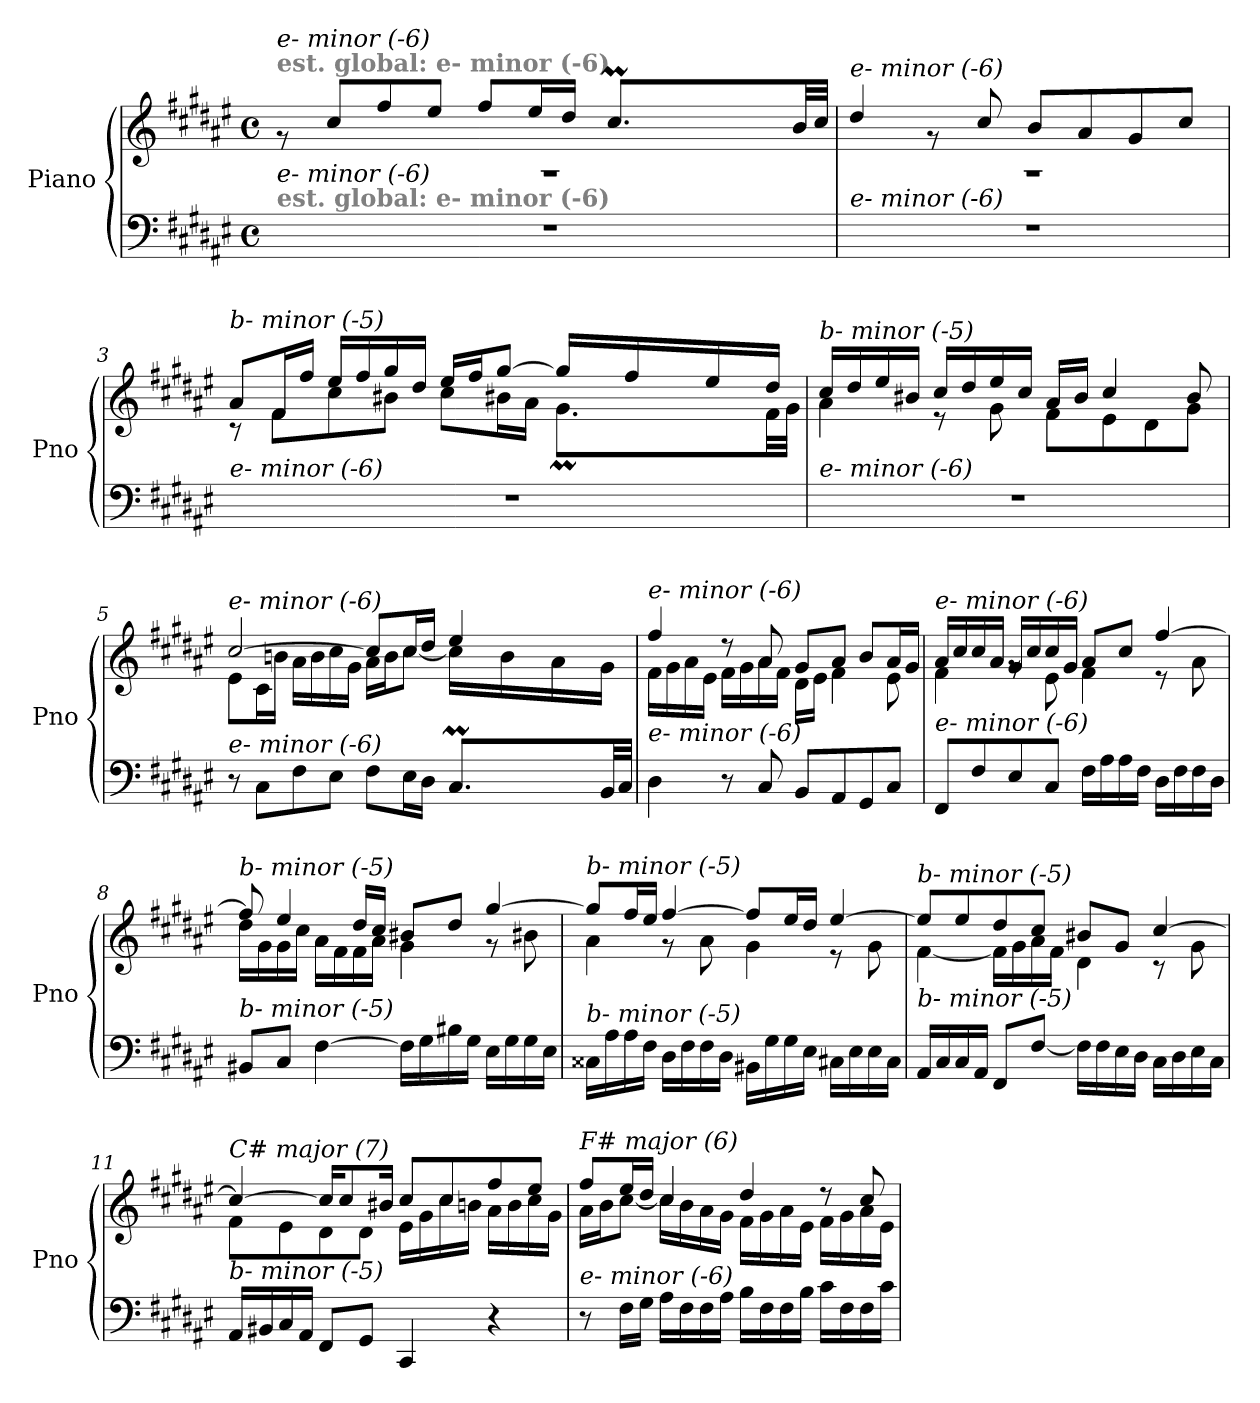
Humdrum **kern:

**kern	**kern
*part1	*part1
*staff2	*staff1
*I"Piano	*
*I'Pno	*
*clefF4	*clefG2
*k[f#c#g#d#a#e#]	*k[f#c#g#d#a#e#]
*M4/4	*M4/4
*met(c)	*met(c)
=1	=1
*^	*^
*	*	*	*^
!	!	!LO:TX:a:B:color=#808080:t=est. global&colon; e- minor (-6)	!	!
!	!	!LO:TX:i:t=e- minor (-6)	!	!
!LO:TX:a:B:color=#808080:t=est. global&colon; e- minor (-6)	!	!	!	!
!LO:TX:i:t=e- minor (-6)	!	!	!	!
2.ryy	1r	1rA	2.ryy	8r
.	.	.	.	8cc#/L
.	.	.	.	8ff#/
.	.	.	.	8ee#/J
.	.	.	.	8ff#/L
.	.	.	.	16ee#/L
.	.	.	.	16dd#/JJ
*	*	*	*Xtuplet	*
8.ryy	.	.	128%3dd#yy	8.cc#M/L
.	.	.	128%3cc#yy	.
.	.	.	128%3dd#yy	.
.	.	.	128%3cc#yy	.
.	.	.	128%3dd#yy	.
.	.	.	128%3cc#yy	.
.	.	.	128%3dd#yy	.
.	.	.	128%3cc#yy	.
16ryy	.	.	16ryy	32b/LL
.	.	.	.	32cc#/JJJ
*v	*v	*	*	*
=2	=2	=2	=2
!	!LO:TX:i:t=e- minor (-6)	!	!
!LO:TX:i:t=e- minor (-6)	!	!	!
*	*	*v	*v
1r	1rA	4dd#/
.	.	8rg
.	.	8cc#/
.	.	8b/L
.	.	8a#/
.	.	8g#/
.	.	8cc#/J
!!LO:LB:g=z
=3	=3	=3
*^	*	*^
!	!	!LO:TX:i:t=b- minor (-5)	!	!
!LO:TX:i:t=e- minor (-6)	!	!	!	!
2.ryy	1r	8a#/L	8r	2.ryy
.	.	16f#/L	8f#\L	.
.	.	16ff#/JJ	.	.
.	.	16ee#/LL	8cc#\	.
.	.	16ff#/	.	.
.	.	16gg#/	8b#X\J	.
.	.	16dd#/JJ	.	.
.	.	16ee#/LL	8cc#\L	.
.	.	16ff#/J	.	.
.	.	[8gg#/J	16b#X\L	.
.	.	.	16a#\JJ	.
8.ryy	.	16gg#/LL]	8.g#M\L	128%3a#yy
.	.	.	.	128%3g#yy
.	.	.	.	128%3a#yy
.	.	16ff#/	.	.
.	.	.	.	128%3g#yy
.	.	.	.	128%3a#yy
.	.	.	.	128%3g#yy
.	.	16ee#/	.	.
.	.	.	.	128%3a#yy
.	.	.	.	128%3g#yy
16ryy	.	16dd#/JJ	32f#\LL	16ryy
.	.	.	32g#\JJJ	.
*v	*v	*	*	*
*	*	*v	*v
!!LO:LB:g=z
=4	=4	=4
!	!LO:TX:i:t=b- minor (-5)	!
!LO:TX:i:t=e- minor (-6)	!	!
1r	16cc#/LL	4a#\
.	16dd#/	.
.	16ee#/	.
.	16b#X/JJ	.
.	16cc#/LL	8r
.	16dd#/	.
.	16ee#/	8g#\
.	16cc#/JJ	.
.	16a#/LL	8f#\L
.	16b#/JJ	.
.	4cc#/	8e#\
.	.	8d#\
.	8b#/	8g#\J
=5	=5	=5
*^	*	*^
!	!	!LO:TX:i:t=e- minor (-6)	!	!
!LO:TX:i:t=e- minor (-6)	!	!	!	!
8r	2.ryy	[2cc#/	8e#\L	2.ryy
8C#\L	.	.	16c#\L	.
.	.	.	16bn\JJ	.
8F#\	.	.	16a#\LL	.
.	.	.	16b\	.
8E#\J	.	.	16cc#\	.
.	.	.	16g#\JJ	.
8F#\L	.	8cc#/L]	16a#\LL	.
.	.	.	16b\J	.
16E#\L	.	16cc#/L	[8cc#\J	.
16D#\JJ	.	16dd#/JJ	.	.
*	*Xtuplet	*	*	*
8.C#M/L	128%3D#yy	4ee#/	16cc#\LL]	8.ryy
.	128%3C#yy	.	.	.
.	128%3D#yy	.	.	.
.	.	.	16b\	.
.	128%3C#yy	.	.	.
.	128%3D#yy	.	.	.
.	128%3C#yy	.	.	.
.	.	.	16a#\	.
.	128%3D#yy	.	.	.
.	128%3C#yy	.	.	.
32BB/LL	16ryy	.	16g#\JJ	16ryy
32C#/JJJ	.	.	.	.
*v	*v	*	*	*
*	*	*v	*v
!!LO:LB:g=z
=6	=6	=6
!	!LO:TX:i:t=e- minor (-6)	!
!LO:TX:i:t=e- minor (-6)	!	!
4D#\	4ff#/	16f#\LL
.	.	16g#\
.	.	16a#\
.	.	16e#\JJ
8r	8r	16f#\LL
.	.	16g#\
8C#/	8a#/	16a#\
.	.	16f#\JJ
8BB/L	8g#/L	16d#\LL
.	.	16e#\JJ
8AA#/	8a#/J	4f#\
8GG#/	8b/L	.
8C#/J	16a#/L	8e#\
.	16g#/JJ	.
!!LO:LB:g=z	!!
=7	=7	=7
!	!LO:TX:i:t=e- minor (-6)	!
!LO:TX:i:t=e- minor (-6)	!	!
8FF#/L	16a#/LL	4f#\
.	16cc#/	.
8F#/	16cc#/	.
.	16a#/JJ	.
8E#/	16g#/LL	8rg
.	16cc#/	.
8C#/J	16cc#/	8e#\
.	16g#/JJ	.
16F#\LL	8a#/L	4f#\
16A#\	.	.
16A#\	8cc#/J	.
16F#\JJ	.	.
16D#\LL	[4ff#/	8r
16F#\	.	.
16F#\	.	8a#\
16D#\JJ	.	.
=8	=8	=8
!	!LO:TX:i:t=b- minor (-5)	!
!LO:TX:i:t=b- minor (-5)	!	!
8BB#X/L	8ff#/]	16dd#\LL
.	.	16g#\
8C#/J	4ee#/	16g#\
.	.	16cc#\JJ
[4F#\	.	16a#\LL
.	.	16f#\
.	16dd#/LL	16f#\
.	16cc#/JJ	16a#\JJ
16F#\LL]	8b#X/L	4g#\
16G#\	.	.
16B#X\	8dd#/J	.
16G#\JJ	.	.
16E#\LL	[4gg#/	8r
16G#\	.	.
16G#\	.	8b#X\
16E#\JJ	.	.
!!LO:PB:g=z	!!
=9	=9	=9
!	!LO:TX:i:t=b- minor (-5)	!
!LO:TX:i:t=b- minor (-5)	!	!
16C##X\LL	8gg#/L]	4a#\
16A#\	.	.
16A#\	16ff#/L	.
16F#\JJ	16ee#/JJ	.
16D#\LL	[4ff#/	8r
16F#\	.	.
16F#\	.	8a#\
16D#\JJ	.	.
16BB#X\LL	8ff#/L]	4g#\
16G#\	.	.
16G#\	16ee#/L	.
16E#\JJ	16dd#/JJ	.
16C#X\LL	[4ee#/	8r
16E#\	.	.
16E#\	.	8g#\
16C#\JJ	.	.
!!LO:LB:g=z	!!
=10	=10	=10
!	!LO:TX:i:t=b- minor (-5)	!
!LO:TX:i:t=b- minor (-5)	!	!
16AA#/LL	8ee#/L]	[4f#\
16C#/	.	.
16C#/	8ee#/	.
16AA#/JJ	.	.
8FF#/L	8dd#/	16f#\LL]
.	.	16g#\
[8F#/J	8cc#/J	16a#\
.	.	16f#\JJ
16F#\LL]	8b#X/L	4d#\
16F#\	.	.
16E#\	8g#/J	.
16D#\JJ	.	.
16C#\LL	[4cc#/	8r
16D#\	.	.
16E#\	.	8g#\
16C#\JJ	.	.
=11	=11	=11
!	!LO:TX:i:t=C# major (7)	!
!LO:TX:i:t=b- minor (-5)	!	!
16AA#/LL	4cc#/_	8f#\L
16BB#X/	.	.
16C#/	.	8e#\
16AA#/JJ	.	.
8FF#/L	16cc#/KL]	8d#\
.	8cc#/	.
8GG#/J	.	8d#\J
.	16b#X/Jk	.
4CC#/	8cc#/L	16e#\LL
.	.	16g#\
.	8cc#/	16cc#\
.	.	16bn\JJ
4r	8ff#/	16a#\LL
.	.	16b\
.	8ee#/J	16cc#\
.	.	16g#\JJ
!!LO:LB:g=z	!!
=12	=12	=12
!	!LO:TX:i:t=F# major (6)	!
!LO:TX:i:t=e- minor (-6)	!	!
8r	8ff#/L	16a#\LL
.	.	16b\J
16F#\LL	16ee#/L	[8cc#\J
16G#\JJ	16dd#/JJ	.
16A#\LL	4cc#/	16cc#\LL]
16F#\	.	16b\
16F#\	.	16a#\
16A#\JJ	.	16g#\JJ
16B\LL	4dd#/	16f#\LL
16F#\	.	16g#\
16F#\	.	16a#\
16B\JJ	.	16e#\JJ
16c#\LL	8r	16f#\LL
16F#\	.	16g#\
16F#\	8cc#/	16a#\
16c#\JJ	.	16e#\JJ
*	*v	*v
=	=
*-	*-
